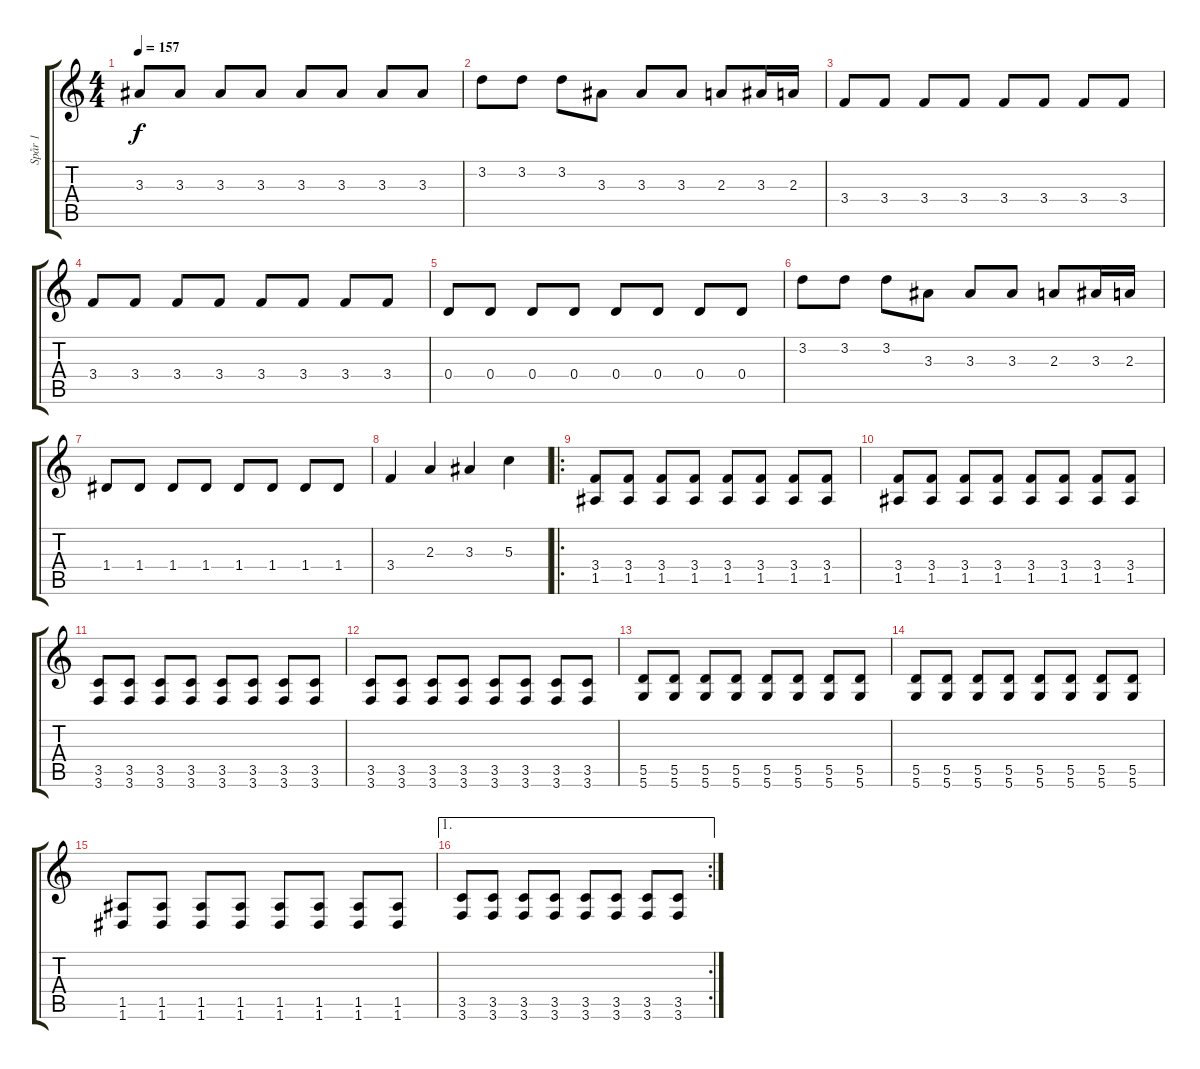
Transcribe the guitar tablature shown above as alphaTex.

\track ("Spår 1" "Spår 1") {instrument distortionguitar}
\staff {score tabs}
\tuning (E4 B3 G3 D3 A2 D2) {hide}
\ts (4 4)
\tempo 157
\clef g2
\ks c
3.3.8{dy f instrument distortionguitar} 3.3.8 3.3.8 3.3.8 3.3.8 3.3.8 3.3.8 3.3.8 |
3.2.8 3.2.8 3.2.8 3.3.8 3.3.8 3.3.8 2.3.8 3.3.16 2.3.16 |
3.4.8 3.4.8 3.4.8 3.4.8 3.4.8 3.4.8 3.4.8 3.4.8 |
3.4.8 3.4.8 3.4.8 3.4.8 3.4.8 3.4.8 3.4.8 3.4.8 |
0.4.8 0.4.8 0.4.8 0.4.8 0.4.8 0.4.8 0.4.8 0.4.8 |
3.2.8 3.2.8 3.2.8 3.3.8 3.3.8 3.3.8 2.3.8 3.3.16 2.3.16 |
1.4.8 1.4.8 1.4.8 1.4.8 1.4.8 1.4.8 1.4.8 1.4.8 |
3.4.4 2.3.4 3.3.4 5.3.4 |
\ro
(3.4 1.5).8{instrument electricguitarmuted} (3.4 1.5).8 (3.4 1.5).8 (3.4 1.5).8 (3.4 1.5).8 (3.4 1.5).8 (3.4 1.5).8 (3.4 1.5).8 |
(3.4 1.5).8 (3.4 1.5).8 (3.4 1.5).8 (3.4 1.5).8 (3.4 1.5).8 (3.4 1.5).8 (3.4 1.5).8 (3.4 1.5).8 |
(3.5 3.6).8 (3.5 3.6).8 (3.5 3.6).8 (3.5 3.6).8 (3.5 3.6).8 (3.5 3.6).8 (3.5 3.6).8 (3.5 3.6).8 |
(3.5 3.6).8 (3.5 3.6).8 (3.5 3.6).8 (3.5 3.6).8 (3.5 3.6).8 (3.5 3.6).8 (3.5 3.6).8 (3.5 3.6).8 |
(5.5 5.6).8 (5.5 5.6).8 (5.5 5.6).8 (5.5 5.6).8 (5.5 5.6).8 (5.5 5.6).8 (5.5 5.6).8 (5.5 5.6).8 |
(5.5 5.6).8 (5.5 5.6).8 (5.5 5.6).8 (5.5 5.6).8 (5.5 5.6).8 (5.5 5.6).8 (5.5 5.6).8 (5.5 5.6).8 |
(1.5 1.6).8 (1.5 1.6).8 (1.5 1.6).8 (1.5 1.6).8 (1.5 1.6).8 (1.5 1.6).8 (1.5 1.6).8 (1.5 1.6).8 |
\ae 1
\rc 2
(3.5 3.6).8 (3.5 3.6).8 (3.5 3.6).8 (3.5 3.6).8 (3.5 3.6).8 (3.5 3.6).8 (3.5 3.6).8 (3.5 3.6).8
